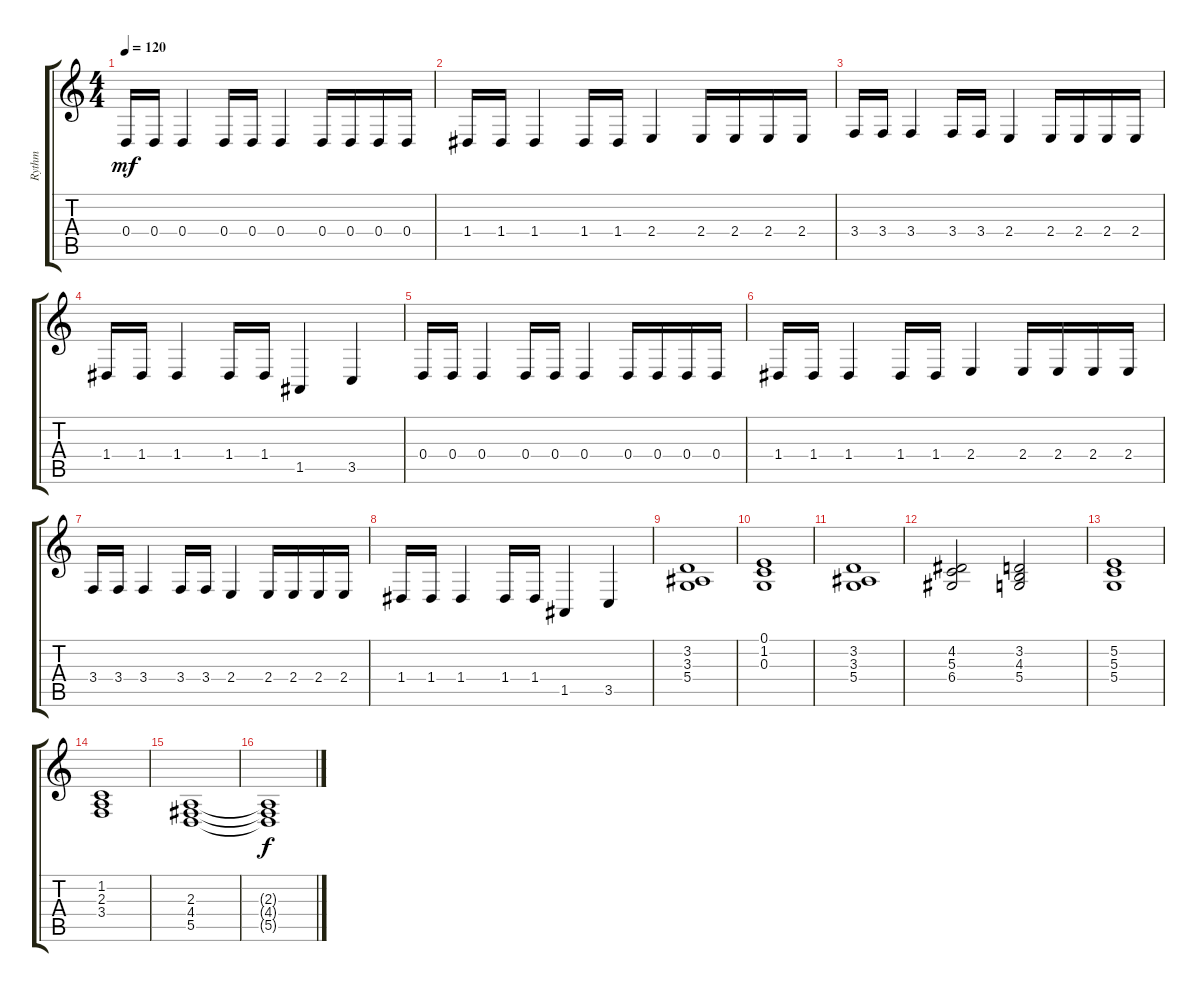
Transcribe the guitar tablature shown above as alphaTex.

\track ("Rythm" "Rythm") {instrument acousticgrandpiano}
\staff {score tabs}
\tuning (E4 B3 G3 D3 A2 E2) {hide}
\ts (4 4)
\tempo 120
\clef g2
\ks c
0.4.16{dy mf} 0.4.16 0.4.4 0.4.16 0.4.16 0.4.4 0.4.16 0.4.16 0.4.16 0.4.16 |
1.4.16 1.4.16 1.4.4 1.4.16 1.4.16 2.4.4 2.4.16 2.4.16 2.4.16 2.4.16 |
3.4.16 3.4.16 3.4.4 3.4.16 3.4.16 2.4.4 2.4.16 2.4.16 2.4.16 2.4.16 |
1.4.16 1.4.16 1.4.4 1.4.16 1.4.16 1.5.4 3.5.4 |
0.4.16 0.4.16 0.4.4 0.4.16 0.4.16 0.4.4 0.4.16 0.4.16 0.4.16 0.4.16 |
1.4.16 1.4.16 1.4.4 1.4.16 1.4.16 2.4.4 2.4.16 2.4.16 2.4.16 2.4.16 |
3.4.16 3.4.16 3.4.4 3.4.16 3.4.16 2.4.4 2.4.16 2.4.16 2.4.16 2.4.16 |
1.4.16 1.4.16 1.4.4 1.4.16 1.4.16 1.5.4 3.5.4 |
(3.2 3.3 5.4).1 |
(0.1 1.2 0.3).1 |
(3.2 3.3 5.4).1 |
(4.2 5.3 6.4).2 (3.2 4.3 5.4).2 |
(5.2 5.3 5.4).1 |
(1.2 2.3 3.4).1 |
(2.3 4.4 5.5).1 |
(2.3{t} 4.4{t} 5.5{t}).1{dy f}
